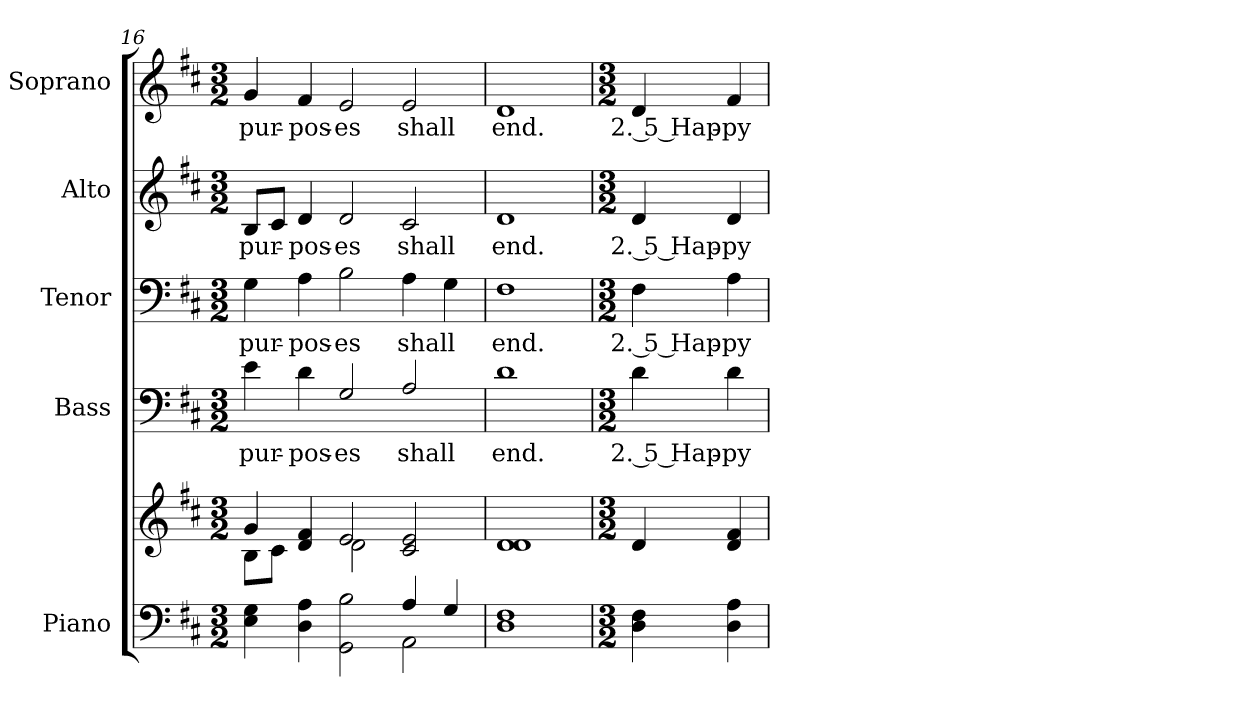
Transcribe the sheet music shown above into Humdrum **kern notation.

**kern	**kern	**kern	**text	**kern	**text	**kern	**text	**kern	**text
*part5	*part5	*part4	*part4	*part3	*part3	*part2	*part2	*part1	*part1
*staff6	*staff5	*staff4	*staff4	*staff3	*staff3	*staff2	*staff2	*staff1	*staff1
*I"Piano	*	*I"Bass	*	*I"Tenor	*	*I"Alto	*	*I"Soprano	*
*I'Pno.	*	*I'B.	*	*I'T.	*	*I'A.	*	*I'S.	*
!!LO:PB:g=z
*clefF4	*clefG2	*clefF4	*	*clefF4	*	*clefG2	*	*clefG2	*
*	*	*ITrd7c12	*	*	*	*	*	*	*
*k[f#c#]	*k[f#c#]	*k[f#c#]	*	*k[f#c#]	*	*k[f#c#]	*	*k[f#c#]	*
*D:	*D:	*D:	*	*D:	*	*D:	*	*D:	*
*M3/2	*M3/2	*M3/2	*	*M3/2	*	*M3/2	*	*M3/2	*
=16	=16	=16	=16	=16	=16	=16	=16	=16	=16
*^	*^	*	*	*	*	*	*	*	*
!	!	!	!	!	!LO:LY:b:color=#000000	!	!	!	!	!	!
!	!	!	!	!	!	!	!LO:LY:b:color=#000000	!	!	!	!
!	!	!	!	!	!	!	!	!	!LO:LY:b:color=#000000	!	!
!	!	!	!	!	!	!	!	!	!	!	!LO:LY:b:color=#000000
4Ei\ 4Gi	1ryy	4gi/	8Bi\L	4Ei\	pur-	4Gi\	pur-	8Bi/L	pur-	4gi/	pur-
.	.	.	8c#i\J	.	.	.	.	8c#i/J	.	.	.
!	!	!	!	!	!LO:LY:b:color=#000000	!	!	!	!	!	!
!	!	!	!	!	!	!	!LO:LY:b:color=#000000	!	!	!	!
!	!	!	!	!	!	!	!	!	!LO:LY:b:color=#000000	!	!
!	!	!	!	!	!	!	!	!	!	!	!LO:LY:b:color=#000000
4Di\ 4Ai	.	4di/ 4f#i	4ryy	4Di\	-pos-	4Ai\	-pos-	4di/	-pos-	4f#i/	-pos-
!	!	!	!	!	!LO:LY:b:color=#000000	!	!	!	!	!	!
!	!	!	!	!	!	!	!LO:LY:b:color=#000000	!	!	!	!
!	!	!	!	!	!	!	!	!	!LO:LY:b:color=#000000	!	!
!	!	!	!	!	!	!	!	!	!	!	!LO:LY:b:color=#000000
2GGi\ 2Bi	.	2ei/	2di\	2GGi/	-es	2Bi\	-es	2di/	-es	2ei/	-es
!	!	!	!	!	!LO:LY:b:color=#000000	!	!	!	!	!	!
!	!	!	!	!	!	!	!LO:LY:b:color=#000000	!	!	!	!
!	!	!	!	!	!	!	!	!	!LO:LY:b:color=#000000	!	!
!	!	!	!	!	!	!	!	!	!	!	!LO:LY:b:color=#000000
4Ai/	2AAi\	2c#i/ 2ei	2ryy	2AAi/	shall	4Ai\	shall	2c#i/	shall	2ei/	shall
4Gi/	.	.	.	.	.	4Gi\	.	.	.	.	.
*v	*v	*	*	*	*	*	*	*	*	*	*
*	*v	*v	*	*	*	*	*	*	*	*
=17	=17	=17	=17	=17	=17	=17	=17	=17	=17
!	!	!	!LO:LY:b:color=#000000	!	!	!	!	!	!
!	!	!	!	!	!LO:LY:b:color=#000000	!	!	!	!
!	!	!	!	!	!	!	!LO:LY:b:color=#000000	!	!
!	!	!	!	!	!	!	!	!	!LO:LY:b:color=#000000
1Di 1F#i	1di 1di	1Di	end.	1F#i	end.	1di	end.	1di	end.
!!LO:PB:g=z
=18	=18	=18	=18	=18	=18	=18	=18	=18	=18
*M3/2	*M3/2	*M3/2	*	*M3/2	*	*M3/2	*	*M3/2	*
!	!	!	!LO:LY:b:color=#000000	!	!	!	!	!	!
!	!	!	!	!	!LO:LY:b:color=#000000	!	!	!	!
!	!	!	!	!	!	!	!LO:LY:b:color=#000000	!	!
!	!	!	!	!	!	!	!	!	!LO:LY:b:color=#000000
4Di\ 4F#i	4di/	4Di\	2. 5 Hap-	4F#i\	2. 5 Hap-	4di/	2. 5 Hap-	4di/	2. 5 Hap-
!	!	!	!LO:LY:b:color=#000000	!	!	!	!	!	!
!	!	!	!	!	!LO:LY:b:color=#000000	!	!	!	!
!	!	!	!	!	!	!	!LO:LY:b:color=#000000	!	!
!	!	!	!	!	!	!	!	!	!LO:LY:b:color=#000000
4Di\ 4Ai	4di/ 4f#i	4Di\	-py	4Ai\	-py	4di/	-py	4f#i/	-py
=	=	=	=	=	=	=	=	=	=
*-	*-	*-	*-	*-	*-	*-	*-	*-	*-
